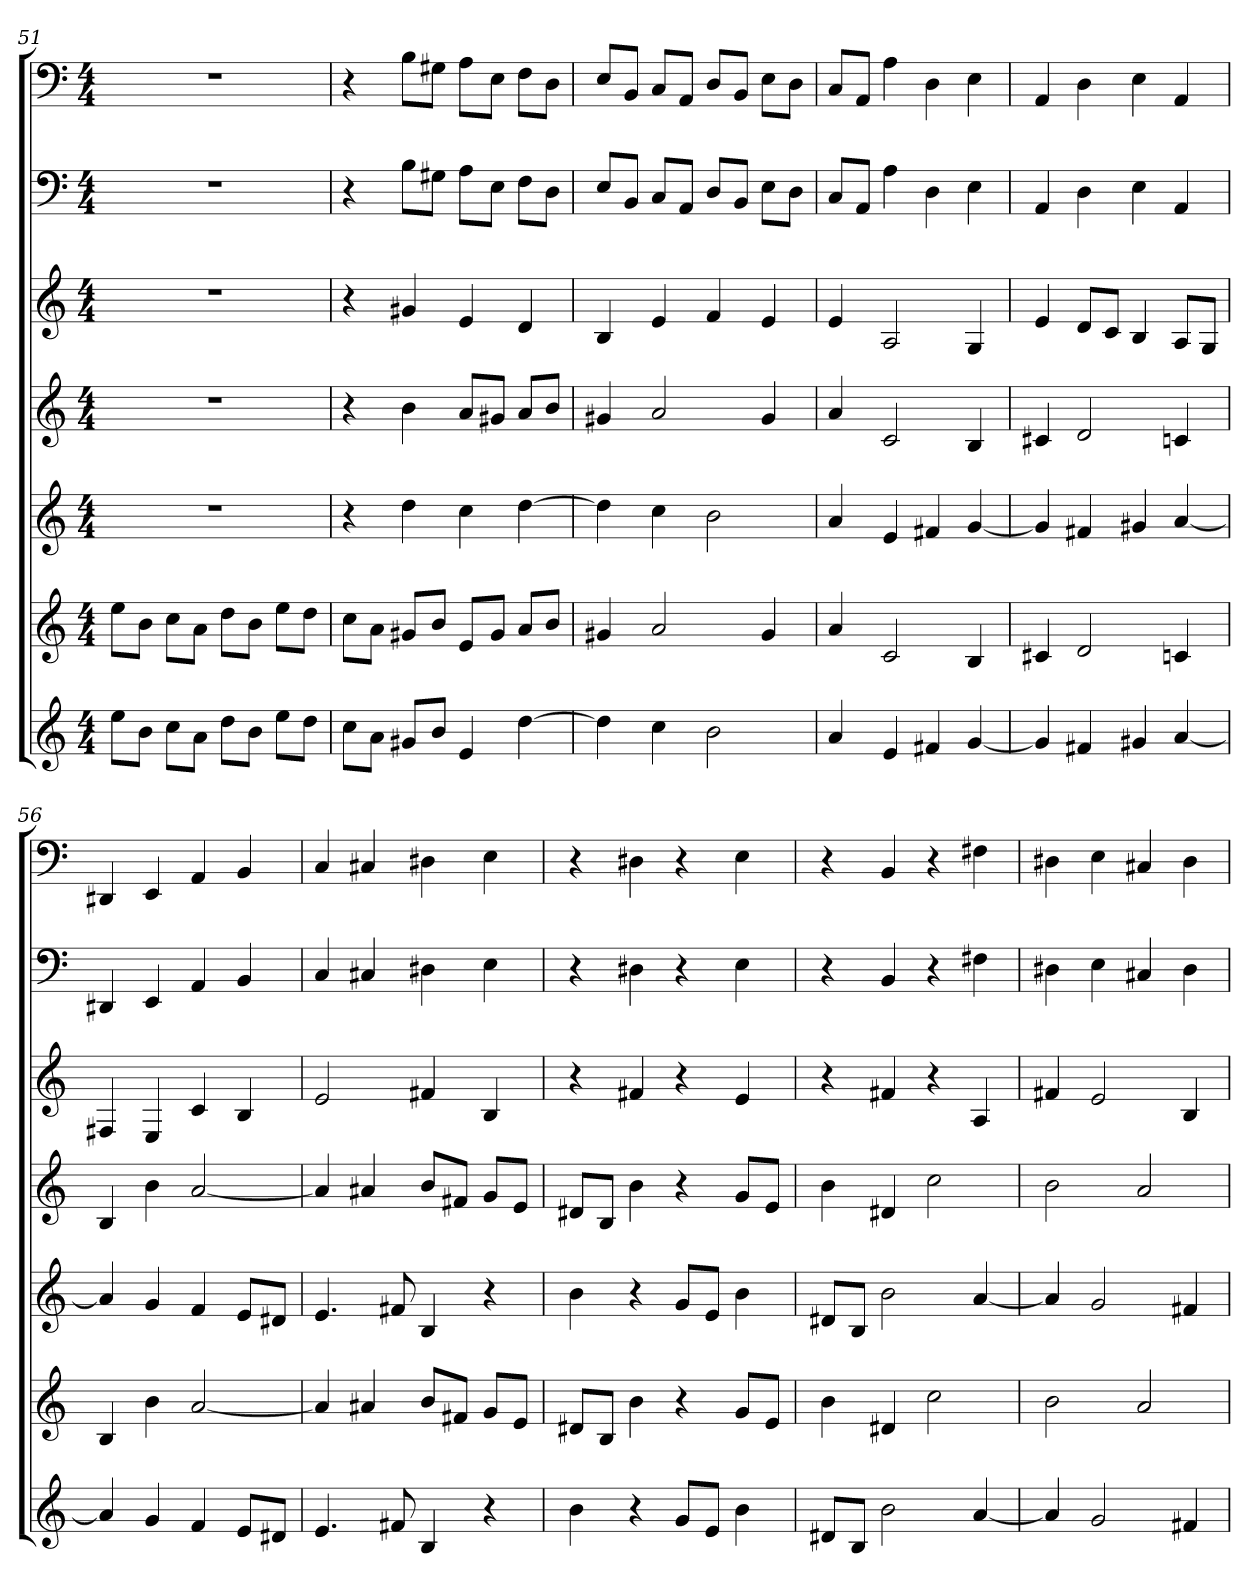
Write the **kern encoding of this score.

**kern	**kern	**kern	**kern	**kern	**kern	**kern
*part7	*part6	*part5	*part4	*part3	*part2	*part1
*staff7	*staff6	*staff5	*staff4	*staff3	*staff2	*staff1
*k[]	*k[]	*k[]	*k[]	*k[]	*k[]	*k[]
*a:	*a:	*a:	*a:	*a:	*a:	*a:
*M4/4	*M4/4	*M4/4	*M4/4	*M4/4	*M4/4	*M4/4
=51	=51	=51	=51	=51	=51	=51
8eeL	8eeL	1r	1r	1r	1r	1r
8bJ	8bJ	.	.	.	.	.
8ccL	8ccL	.	.	.	.	.
8aJ	8aJ	.	.	.	.	.
8ddL	8ddL	.	.	.	.	.
8bJ	8bJ	.	.	.	.	.
8eeL	8eeL	.	.	.	.	.
8ddJ	8ddJ	.	.	.	.	.
=52	=52	=52	=52	=52	=52	=52
8ccL	8ccL	4r	4r	4r	4r	4r
8aJ	8aJ	.	.	.	.	.
8g#XL	8g#XL	4dd	4b	4g#X	8BL	8BL
8bJ	8bJ	.	.	.	8G#XJ	8G#XJ
4e	8eL	4cc	8aL	4e	8AL	8AL
.	8g#J	.	8g#XJ	.	8EJ	8EJ
[4dd	8aL	[4dd	8aL	4d	8FL	8FL
.	8bJ	.	8bJ	.	8DJ	8DJ
=53	=53	=53	=53	=53	=53	=53
4dd]	4g#X	4dd]	4g#X	4B	8EL	8EL
.	.	.	.	.	8BBJ	8BBJ
4cc	2a	4cc	2a	4e	8CL	8CL
.	.	.	.	.	8AAJ	8AAJ
2b	.	2b	.	4f	8DL	8DL
.	.	.	.	.	8BBJ	8BBJ
.	4g#	.	4g#	4e	8EL	8EL
.	.	.	.	.	8DJ	8DJ
=54	=54	=54	=54	=54	=54	=54
4a	4a	4a	4a	4e	8CL	8CL
.	.	.	.	.	8AAJ	8AAJ
4e	2c	4e	2c	2A	4A	4A
4f#X	.	4f#X	.	.	4D	4D
[4g	4B	[4g	4B	4G	4E	4E
=55	=55	=55	=55	=55	=55	=55
4g]	4c#X	4g]	4c#X	4e	4AA	4AA
4f#X	2d	4f#X	2d	8dL	4D	4D
.	.	.	.	8cJ	.	.
4g#X	.	4g#X	.	4B	4E	4E
[4a	4cn	[4a	4cn	8AL	4AA	4AA
.	.	.	.	8GJ	.	.
=56	=56	=56	=56	=56	=56	=56
4a]	4B	4a]	4B	4F#X	4DD#X	4DD#X
4g	4b	4g	4b	4E	4EE	4EE
4f	[2a	4f	[2a	4c	4AA	4AA
8eL	.	8eL	.	4B	4BB	4BB
8d#XJ	.	8d#XJ	.	.	.	.
=57	=57	=57	=57	=57	=57	=57
4.e	4a]	4.e	4a]	2e	4C	4C
.	4a#X	.	4a#X	.	4C#X	4C#X
8f#X	.	8f#X	.	.	.	.
4B	8bL	4B	8bL	4f#X	4D#X	4D#X
.	8f#XJ	.	8f#XJ	.	.	.
4r	8gL	4r	8gL	4B	4E	4E
.	8eJ	.	8eJ	.	.	.
=58	=58	=58	=58	=58	=58	=58
4b	8d#XL	4b	8d#XL	4r	4r	4r
.	8BJ	.	8BJ	.	.	.
4r	4b	4r	4b	4f#X	4D#X	4D#X
8gL	4r	8gL	4r	4r	4r	4r
8eJ	.	8eJ	.	.	.	.
4b	8gL	4b	8gL	4e	4E	4E
.	8eJ	.	8eJ	.	.	.
=59	=59	=59	=59	=59	=59	=59
8d#XL	4b	8d#XL	4b	4r	4r	4r
8BJ	.	8BJ	.	.	.	.
2b	4d#X	2b	4d#X	4f#X	4BB	4BB
.	2cc	.	2cc	4r	4r	4r
[4a	.	[4a	.	4A	4F#X	4F#X
=60	=60	=60	=60	=60	=60	=60
4a]	2b	4a]	2b	4f#X	4D#X	4D#X
2g	.	2g	.	2e	4E	4E
.	2a	.	2a	.	4C#X	4C#X
4f#X	.	4f#X	.	4B	4D#	4D#
=	=	=	=	=	=	=
*-	*-	*-	*-	*-	*-	*-
